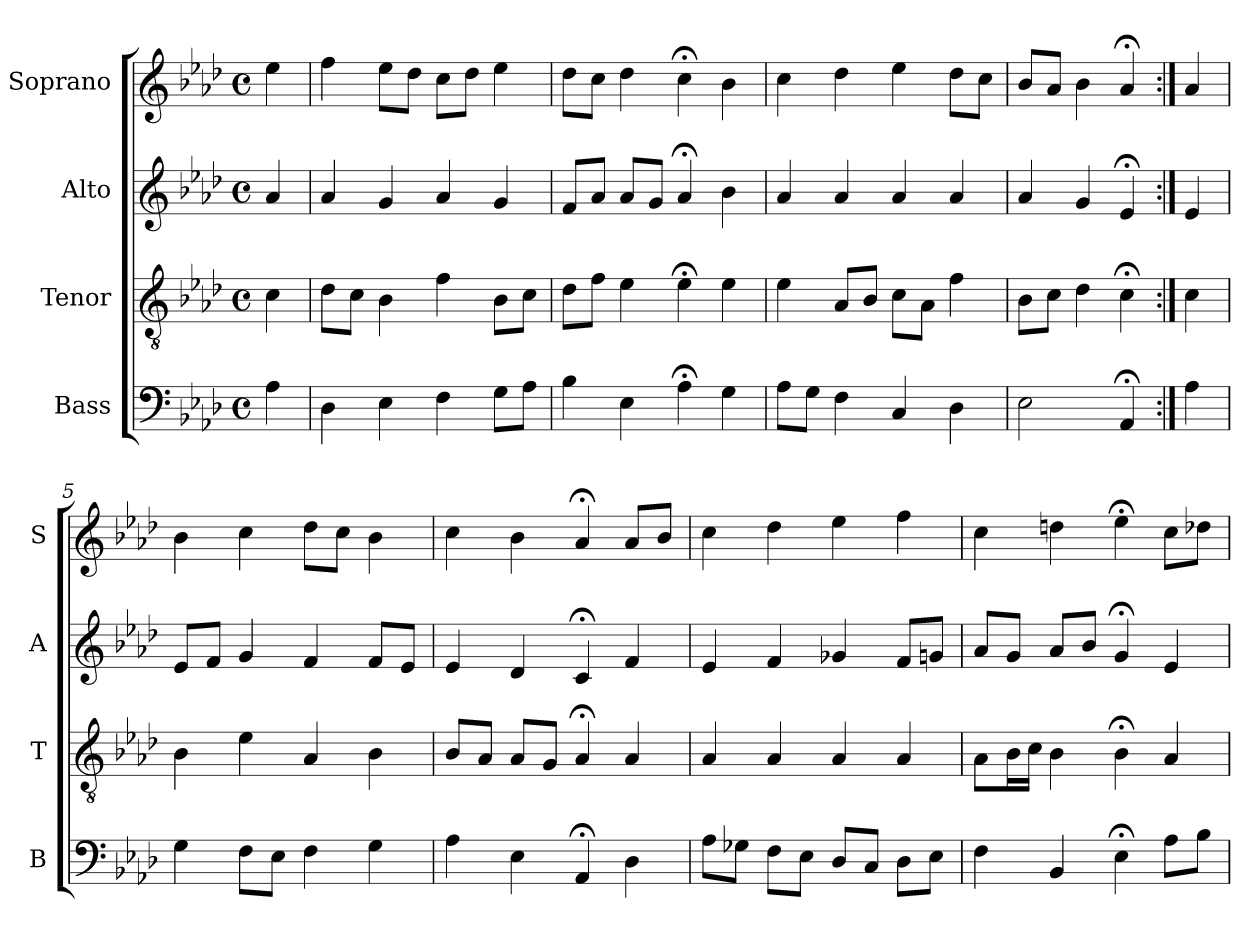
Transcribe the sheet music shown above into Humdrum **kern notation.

**kern	**kern	**kern	**kern
*part4	*part3	*part2	*part1
*staff4	*staff3	*staff2	*staff1
*I"Bass	*I"Tenor	*I"Alto	*I"Soprano
*I'B	*I'T	*I'A	*I'S
*clefF4	*clefGv2	*clefG2	*clefG2
*k[b-e-a-d-]	*k[b-e-a-d-]	*k[b-e-a-d-]	*k[b-e-a-d-]
*A-:	*A-:	*A-:	*A-:
*M4/4	*M4/4	*M4/4	*M4/4
*met(c)	*met(c)	*met(c)	*met(c)
*MM100	*MM100	*MM100	*MM100
=	=	=	=
4A-	4c	4a-	4ee-
=1	=1	=1	=1
4D-	8d-L	4a-	4ff
.	8cJ	.	.
4E-i	4B-i	4g	8ee-L
.	.	.	8dd-J
4Fi	4fi	4a-	8ccL
.	.	.	8dd-J
8GL	8B-L	4g	4ee-
8A-J	8cJ	.	.
=2	=2	=2	=2
4B-	8d-L	8fL	8dd-L
.	8fJ	8a-J	8ccJ
4E-	4e-	8a-L	4dd-
.	.	8gJ	.
4A-;<	4e-;<	4a-;<	4cc;<
4G	4e-	4b-	4b-
=3	=3	=3	=3
8A-L	4e-	4a-	4cc
8GJ	.	.	.
4F	8A-L	4a-	4dd-
.	8B-J	.	.
4C	8cL	4a-	4ee-
.	8A-J	.	.
4D-	4f	4a-	8dd-L
.	.	.	8ccJ
=4	=4	=4	=4
2E-	8B-L	4a-	8b-L
.	8cJ	.	8a-J
.	4d-	4g	4b-
4AA-;<	4c;<	4e-;<	4a-;<
=:|!	=:|!	=:|!	=:|!
4A-	4c	4e-	4a-
=5	=5	=5	=5
4G	4B-	8e-L	4b-
.	.	8fJ	.
8FL	4e-	4g	4cc
8E-J	.	.	.
4F	4A-	4f	8dd-L
.	.	.	8ccJ
4G	4B-	8fL	4b-
.	.	8e-J	.
=6	=6	=6	=6
4A-	8B-L	4e-	4cc
.	8A-J	.	.
4E-	8A-L	4d-	4b-
.	8GJ	.	.
4AA-;<	4A-;<	4c;<	4a-;<
4D-	4A-	4f	8a-L
.	.	.	8b-J
=7	=7	=7	=7
8A-L	4A-	4e-	4cc
8G-XJ	.	.	.
8FL	4A-	4f	4dd-
8E-J	.	.	.
8D-L	4A-	4g-X	4ee-
8CJ	.	.	.
8D-L	4A-	8fL	4ff
8E-J	.	8gnJ	.
=8	=8	=8	=8
4F	8A-L	8a-L	4cc
.	16B-L	8gJ	.
.	16cJJ	.	.
4BB-	4B-	8a-L	4ddn
.	.	8b-J	.
4E-;<	4B-;<	4g;<	4ee-;<
8A-L	4A-	4e-	8ccL
8B-J	.	.	8dd-XJ
=	=	=	=
*-	*-	*-	*-
